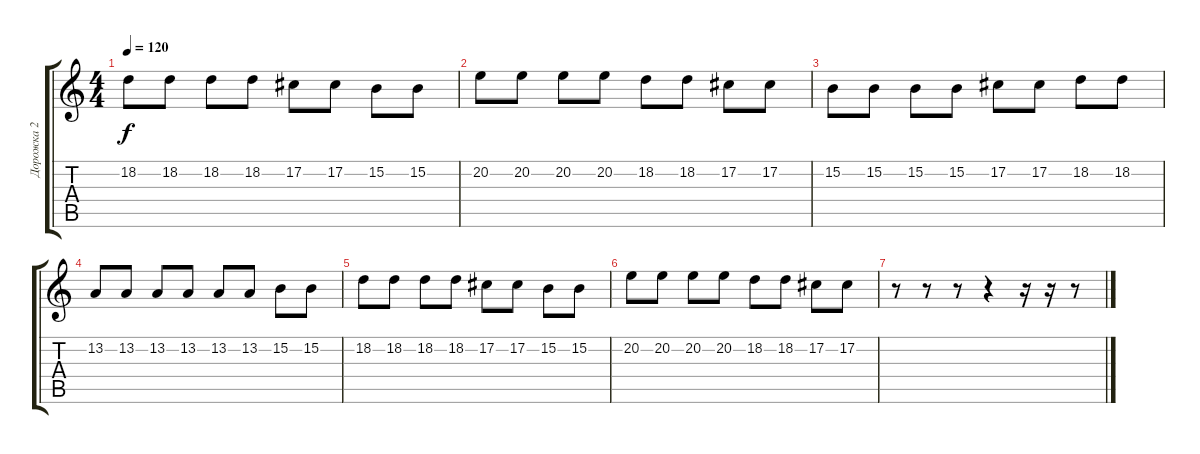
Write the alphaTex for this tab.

\track ("Дорожка 2" "Дорожка 2") {instrument frenchhorn}
\staff {score tabs}
\tuning (Db4 Ab3 E3 B2 Gb2 B1) {hide}
\ts (4 4)
\tempo 120
\clef g2
\ks c
18.2.8{dy f} 18.2.8 18.2.8 18.2.8 17.2.8 17.2.8 15.2.8 15.2.8 |
20.2.8 20.2.8 20.2.8 20.2.8 18.2.8 18.2.8 17.2.8 17.2.8 |
15.2.8 15.2.8 15.2.8 15.2.8 17.2.8 17.2.8 18.2.8 18.2.8 |
13.2.8 13.2.8 13.2.8 13.2.8 13.2.8 13.2.8 15.2.8 15.2.8 |
18.2.8 18.2.8 18.2.8 18.2.8 17.2.8 17.2.8 15.2.8 15.2.8 |
20.2.8 20.2.8 20.2.8 20.2.8 18.2.8 18.2.8 17.2.8 17.2.8 |
r.8 r.8 r.8 r.4 r.16 r.16 r.8
